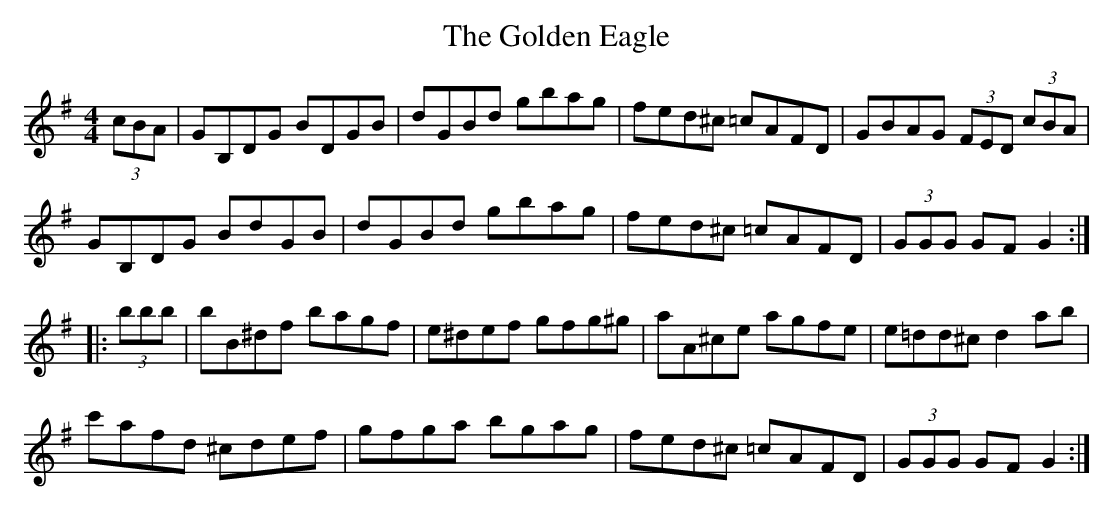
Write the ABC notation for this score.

X:1
T:The Golden Eagle
M:4/4
K:G
(3cBA | GB,DG BDGB | dGBd gbag | fed^c =cAFD | GBAG (3FED (3cBA |
GB,DG BdGB | dGBd gbag | fed^c =cAFD | (3GGG GF G2 ::
(3bbb | bB^df bagf | e^def gfg^g | aA^ce agfe | e=dd^c d2ab |
c'afd ^cdef | gfga bgag | fed^c =cAFD | (3GGG GF G2 :|
